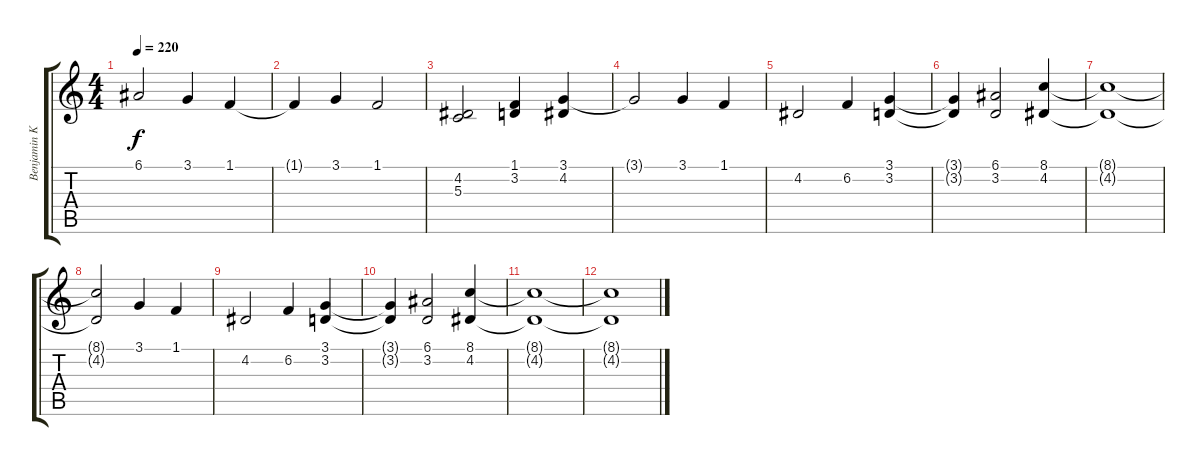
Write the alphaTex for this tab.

\track ("Benjamin Kowalewicz" "Benjamin K") {instrument electricgrandpiano}
\staff {score tabs}
\tuning (E4 B3 G3 D3 A2 E2) {hide}
\ts (4 4)
\tempo 220
\clef g2
\ks c
6.1{t}.2{dy f} 3.1.4 1.1.4 |
1.1{t}.4 3.1.4 1.1.2 |
(4.2 5.3).2 (1.1 3.2).4 (3.1 4.2).4 |
3.1{t}.2 3.1.4 1.1.4 |
4.2.2 6.2.4 (3.1 3.2).4 |
(3.1{t} 3.2{t}).4 (6.1 3.2).2 (8.1 4.2).4 |
(8.1{t} 4.2{t}).1 |
(8.1{t} 4.2{t}).2 3.1.4 1.1.4 |
4.2.2 6.2.4 (3.1 3.2).4 |
(3.1{t} 3.2{t}).4 (6.1 3.2).2 (8.1 4.2).4 |
(8.1{t} 4.2{t}).1 |
(8.1{t} 4.2{t}).1
